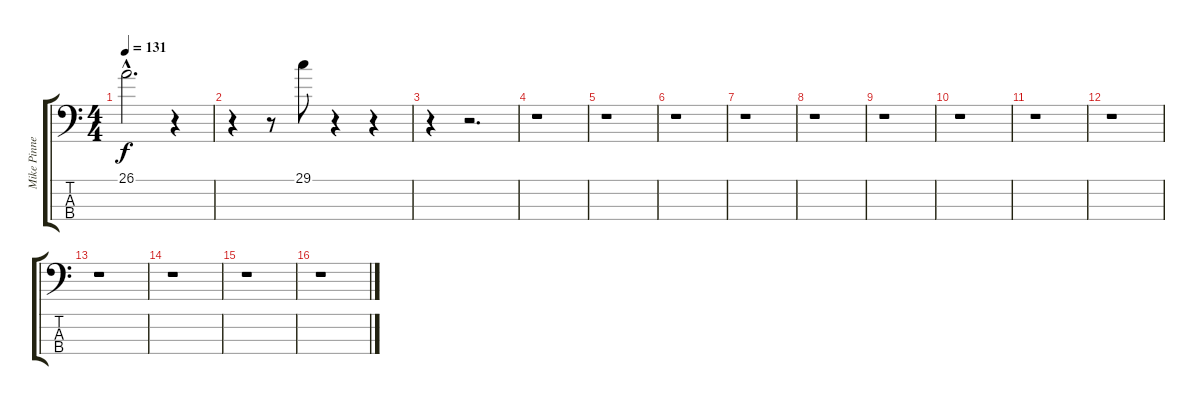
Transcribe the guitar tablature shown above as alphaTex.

\track ("Mike Pinnella (Brass)" "Mike Pinne") {instrument stringensemble1}
\staff {score tabs}
\tuning (G2 D2 A1 E1) {hide}
\ts (4 4)
\tempo 131
\clef f4
\ks c
26.1{hac}.2{d dy f} r.4 |
r.4 r.8 29.1.8 r.4 r.4 |
r.4 r.2{d} |
r.1 |
r.1 |
r.1 |
r.1 |
r.1 |
r.1 |
r.1 |
r.1 |
r.1 |
r.1 |
r.1 |
r.1 |
r.1
